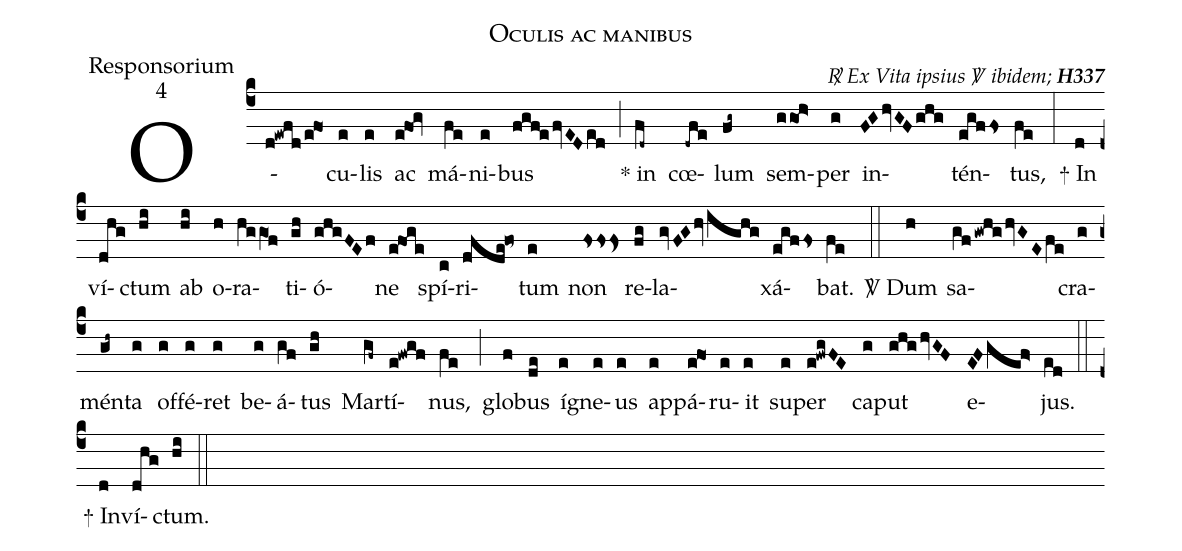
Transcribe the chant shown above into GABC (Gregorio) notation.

name:Oculis ac manibus;
office-part:Responsorium;
mode:4;
commentary:{\itshape\mdseries \Rbar\  Ex Vita ipsius \Vbar\   ibidem;\/}   {\bfseries H337};
%%
(c4) O(d!ewfd/e!fo1)cu(e)lis(e) ac(e!fo1!gv) má(fe)ni(e)bus(fgf!efvEDed) (;)
<sp>*</sp> in(fd~) cœ(-dfe)lum(fg~) sem(ggo1!h>)per(g) in(FGhvGFghg)tén(egfFs)tus,(fe) (:)
<sp>+</sp> In(d)ví(dhg)ctum(hi) ab(hi) o(h)ra(hggO1f)ti(gh)ó(ghgFEf)ne(e!fo1@ge) spí(c)ri(dfde!fo~)tum(e) non(Fsss<) re(fg)la(gvFGhvighg)xá(egfFs)bat.(fe) (::)
<sp>V/</sp> Dum(h) sa(gf/gwhghvGEfe)cra(g)mén(gh~)ta(g) of(g)fé(g)ret(g) be(g)á(gf)tus(gh) Mar(gf~)tí(e!fwgf)nus,(fe) (;)
glo(f)bus(de) í(e)gne(e)us(e) ap(e)pá(e!fo1)ru(e)it(e) su(e)per(e!fwgFE) ca(g)put(ghghvGF) e(EFgef>)jus.(ed) (::)
<sp>+</sp> In(d)ví(dhg)ctum.(hi) (::)
